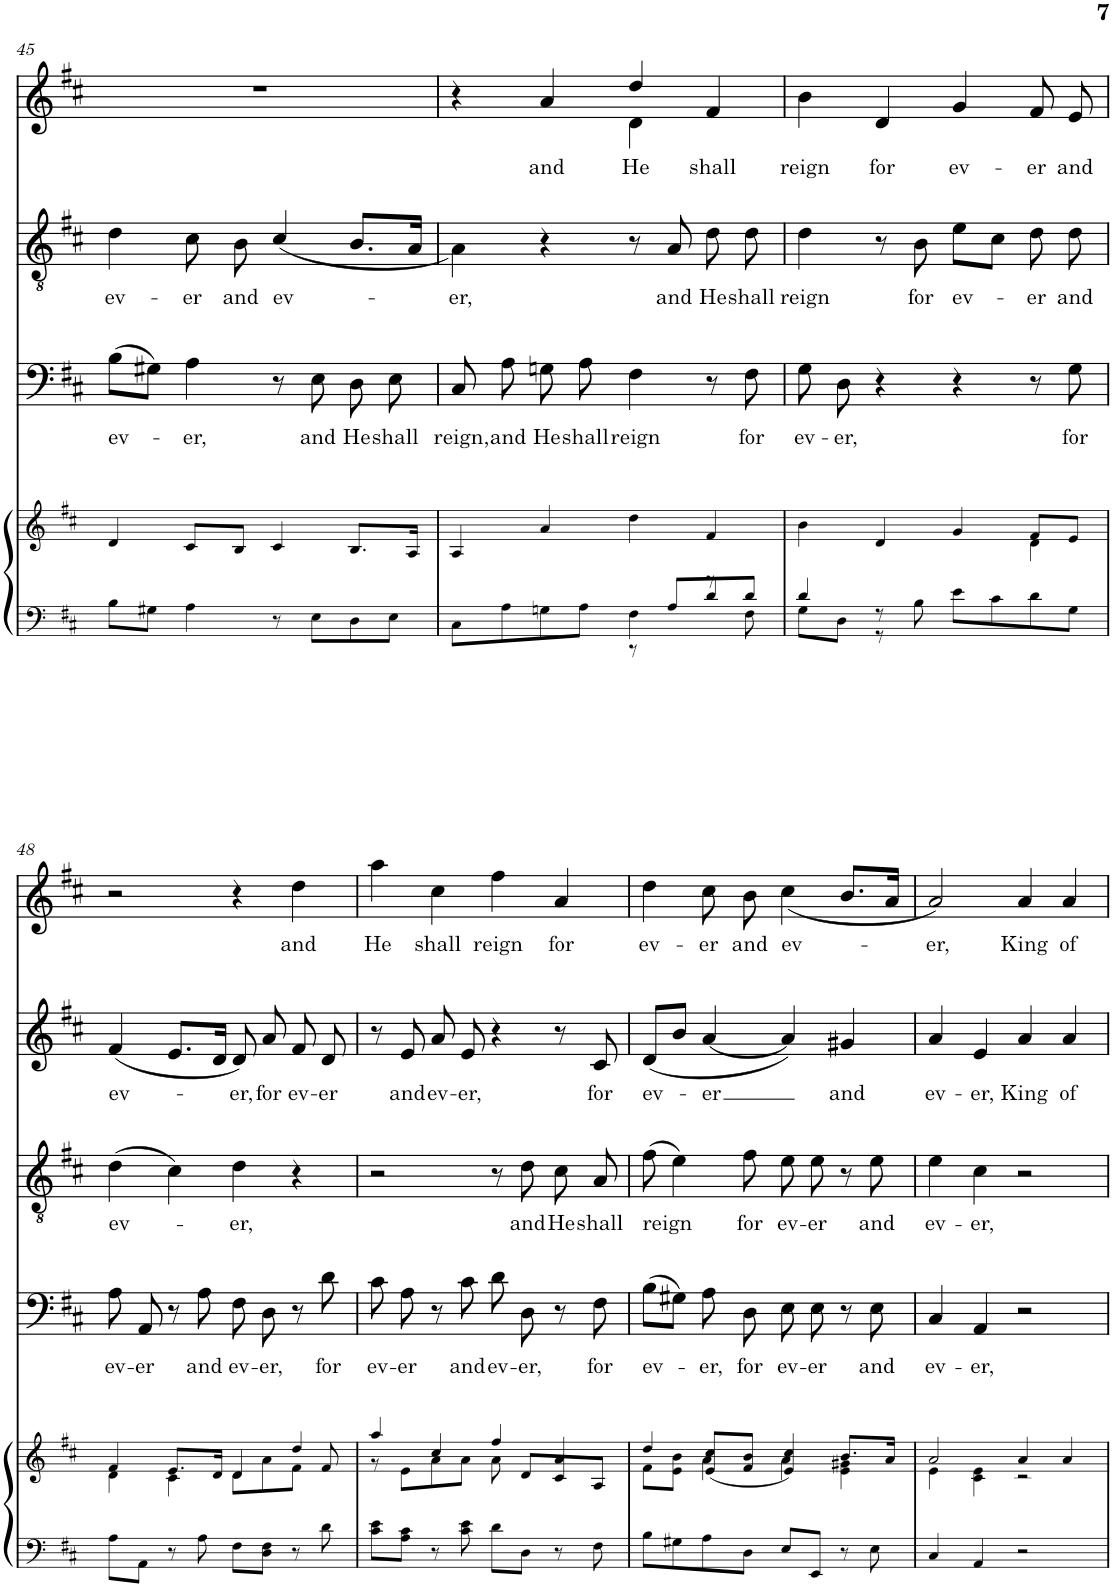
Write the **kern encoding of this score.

**kern	**kern	**kern	**text	**kern	**text	**kern	**text	**kern	**text
*part5	*part5	*part4	*part4	*part3	*part3	*part2	*part2	*part1	*part1
*staff6	*staff5	*staff4	*staff4	*staff3	*staff3	*staff2	*staff2	*staff1	*staff1
*I"Track 5	*	*I"Basso	*	*I"Tenore	*	*I"Alto	*	*I"Canto	*
!!LO:PB:g=z
*clefF4	*clefG2	*clefF4	*	*clefGv2	*	*clefG2	*	*clefG2	*
*k[f#c#]	*k[f#c#]	*k[f#c#]	*	*k[f#c#]	*	*k[f#c#]	*	*k[f#c#]	*
*D:	*D:	*D:	*	*D:	*	*D:	*	*D:	*
*M4/4	*M4/4	*M4/4	*	*M4/4	*	*M4/4	*	*M4/4	*
*met(c)	*met(c)	*met(c)	*	*met(c)	*	*met(c)	*	*met(c)	*
=45	=45	=45	=45	=45	=45	=45	=45	=45	=45
!	!	!	!LO:LY:b	!	!LO:LY:b	!	!	!	!
8B-\L	4d-/	(8B-\L	ev-	4d-\	ev-	1r	.	1r	.
8Gn\J	.	8Gn\J)	.	.	.	.	.	.	.
!	!	!	!LO:LY:b	!	!LO:LY:b	!	!	!	!
4A-\	8c/L	4A-\	er,	8c\	-er	.	.	.	.
!	!	!	!	!	!LO:LY:b	!	!	!	!
.	8B-/J	.	.	8B-\	and	.	.	.	.
!	!	!	!	!	!LO:LY:b	!	!	!	!
8r	4c/	8r	.	(<4c/	ev-	.	.	.	.
!	!	!	!LO:LY:b	!	!	!	!	!	!
8E-\L	.	8E-\	and	.	.	.	.	.	.
!	!	!	!LO:LY:b	!	!	!	!	!	!
8D-\	8.B-/L	8D-\	He	8.B-/L	.	.	.	.	.
!	!	!	!LO:LY:b	!	!	!	!	!	!
8E-\J	.	8E-\	shall	.	.	.	.	.	.
.	16A-/Jk	.	.	16A-/Jk	.	.	.	.	.
=46	=46	=46	=46	=46	=46	=46	=46	=46	=46
*^	*	*	*	*	*	*	*	*	*
!	!	!	!	!LO:LY:b	!	!LO:LY:b	!	!	!	!
*	*	*	*	*	*	*	*^	*	*	*
8C\L	2ryy	4A-/	8C/	reign,	4A-\)	-er,	4r	2ryy	.	1r	.
!	!	!	!	!LO:LY:b	!	!	!	!	!	!	!
8A-\	.	.	8A-\	and	.	.	.	.	.	.	.
!	!	!	!	!LO:LY:b	!	!	!	!	!LO:LY:b	!	!
8G-X\	.	4a-/	8G-X\	He	4r	.	4a-/	.	and	.	.
!	!	!	!	!LO:LY:b	!	!	!	!	!	!	!
8A-\J	.	.	8A-\	shall	.	.	.	.	.	.	.
!	!	!	!	!LO:LY:b	!	!	!	!	!LO:LY:b	!	!
4F\	8r	4dd-\	4F\	reign	8r	.	4dd-/	4d-\	He	.	.
!	!	!	!	!	!	!LO:LY:b	!	!	!	!	!
.	8A-/L	.	.	.	8A-/	and	.	.	.	.	.
!	!	!	!	!	!	!LO:LY:b	!	!	!LO:LY:b	!	!
8r	8d-/	4f/	8r	.	8d-\	He	4f/	4ryy	shall	.	.
!	!	!	!	!LO:LY:b	!	!LO:LY:b	!	!	!	!	!
8F\	8d-/J	.	8F\	for	8d-\	shall	.	.	.	.	.
*	*	*	*	*	*	*	*v	*v	*	*	*
=47	=47	=47	=47	=47	=47	=47	=47	=47	=47	=47
*	*	*^	*	*	*	*	*	*	*	*
!	!	!	!	!	!LO:LY:b	!	!LO:LY:b	!	!LO:LY:b	!	!
4d-/	8G-\L	4b-\	2.ryy	8G-\	ev-	4d-\	reign	4b-\	reign	1r	.
!	!	!	!	!	!LO:LY:b	!	!	!	!	!	!
.	8D-\J	.	.	8D-\	-er,	.	.	.	.	.	.
!	!	!	!	!	!	!	!	!	!LO:LY:b	!	!
8r	8r	4d-/	.	4r	.	8r	.	4d-/	for	.	.
!	!	!	!	!	!	!	!LO:LY:b	!	!	!	!
2ryy	8B-\	.	.	.	.	8B-\	for	.	.	.	.
!	!	!	!	!	!	!	!LO:LY:b	!	!LO:LY:b	!	!
.	8e-\L	4g-/	.	4r	.	8e-\L	ev-	4g-/	ev-	.	.
.	8c\	.	.	.	.	8c\J	.	.	.	.	.
!	!	!	!	!	!	!	!LO:LY:b	!	!LO:LY:b	!	!
.	8d-\	8f/L	4d-\	8r	.	8d-\	er	8f/	-er	.	.
!	!	!	!	!	!LO:LY:b	!	!LO:LY:b	!	!LO:LY:b	!	!
8ryy	8G-\J	8e-/J	.	8G-\	for	8d-\	and	8e-/	and	.	.
!!LO:LB:g=z
=48	=48	=48	=48	=48	=48	=48	=48	=48	=48	=48	=48
!	!	!	!	!	!LO:LY:b	!	!LO:LY:b	!	!LO:LY:b	!	!
*v	*v	*	*	*	*	*	*	*	*	*	*
8A-\L	4f/	4d-\	8A-\	ev-	(>4d-\	ev-	(4f/	ev-	2r	.
!	!	!	!	!LO:LY:b	!	!	!	!	!	!
8AA-\J	.	.	8AA-/	-er	.	.	.	.	.	.
8r	8.e-/L	4c\	8r	.	4c\)	.	8.e-/L	.	.	.
!	!	!	!	!LO:LY:b	!	!	!	!	!	!
8A-\	.	.	8A-\	and	.	.	.	.	.	.
.	16d-/Jk	.	.	.	.	.	16d-/Jk	.	.	.
!	!	!	!	!LO:LY:b	!	!LO:LY:b	!	!LO:LY:b	!	!
8F\L	4d-/	8d-\L	8F\	ev-	4d-\	er,	8d-/)	er,	4r	.
!	!	!	!	!LO:LY:b	!	!	!	!LO:LY:b	!	!
8D-\ 8F\J	.	8a-\	8D-\	-er,	.	.	8a-/	for	.	.
!	!	!	!	!	!	!	!	!LO:LY:b	!	!LO:LY:b
8r	4dd-/	8f\J	8r	.	4r	.	8f/	ev-	4dd-\	and
!	!	!	!	!LO:LY:b	!	!	!	!LO:LY:b	!	!
8d-\	.	8f/	8d-\	for	.	.	8d-/	-er	.	.
=49	=49	=49	=49	=49	=49	=49	=49	=49	=49	=49
!	!	!	!	!LO:LY:b	!	!	!	!	!	!LO:LY:b
8c\ 8e-\L	4aa-/	8r	8c\	ev-	2r	.	8r	.	4aa-\	He
!	!	!	!	!LO:LY:b	!	!	!	!LO:LY:b	!	!
8A-\ 8c\J	.	8e-\L	8A-\	-er	.	.	8e-/	and	.	.
!	!	!	!	!	!	!	!	!LO:LY:b	!	!LO:LY:b
8r	4cc/	8a-\	8r	.	.	.	8a-/	ev-	4cc\	shall
!	!	!	!	!LO:LY:b	!	!	!	!LO:LY:b	!	!
8c\ 8e-\	.	8a-\J	8c\	and	.	.	8e-/	-er,	.	.
!	!	!	!	!LO:LY:b	!	!	!	!	!	!LO:LY:b
8d-\L	4ff/	8a-\	8d-\	ev-	8r	.	4r	.	4ff\	reign
!	!	!	!	!LO:LY:b	!	!LO:LY:b	!	!	!	!
8D-\J	.	8d-/L	8D-\	-er,	8d-\	and	.	.	.	.
!	!	!	!	!	!	!LO:LY:b	!	!	!	!LO:LY:b
8r	4a-/	8c/	8r	.	8c\	He	8r	.	4a-/	for
!	!	!	!	!LO:LY:b	!	!LO:LY:b	!	!LO:LY:b	!	!
8F\	.	8A-/J	8F\	for	8A-/	shall	8c/	for	.	.
=50	=50	=50	=50	=50	=50	=50	=50	=50	=50	=50
!	!	!	!	!LO:LY:b	!	!LO:LY:b	!	!LO:LY:b	!	!LO:LY:b
8B-\L	4dd-/	8f\L	(8B-\L	ev-	(>8f\	reign	(8d-/L	ev-	4dd-\	ev-
8Gn\	.	8e-\ 8b-\J	8Gn\J)	.	4e-\)	.	8b-/J	.	.	.
!	!	!	!	!LO:LY:b	!	!	!	!LO:LY:b	!	!LO:LY:b
8A-\	(<8e-/ 8cc/L	4a-\	8A-\	er,	.	.	[4a-/	er	8cc\	-er
!	!	!	!	!LO:LY:b	!	!LO:LY:b	!	!	!	!LO:LY:b
8D-\J	8f/ 8b-/J	.	8D-\	for	8f\	for	.	.	8b-\	and
!	!	!	!	!LO:LY:b	!	!LO:LY:b	!	!	!	!LO:LY:b
8E-/L	4e-/ 4cc/)	4a-\	8E-\	ev-	8e-\	ev-	4a-/])	.	(<4cc\	ev-
!	!	!	!	!LO:LY:b	!	!LO:LY:b	!	!	!	!
8EE-/J	.	.	8E-\	-er	8e-\	-er	.	.	.	.
!	!	!	!	!	!	!	!	!LO:LY:b	!	!
8r	8.b-/L	4e-\ 4gn\	8r	.	8r	.	4gn/	and	8.b-/L	.
!	!	!	!	!LO:LY:b	!	!LO:LY:b	!	!	!	!
8E-\	.	.	8E-\	and	8e-\	and	.	.	.	.
.	16a-/Jk	.	.	.	.	.	.	.	16a-/Jk	.
=51	=51	=51	=51	=51	=51	=51	=51	=51	=51	=51
!	!	!	!	!LO:LY:b	!	!LO:LY:b	!	!LO:LY:b	!	!LO:LY:b
4C/	2a-/	4e-\	4C/	ev-	4e-\	ev-	4a-/	ev-	2a-/)	er,
!	!	!	!	!LO:LY:b	!	!LO:LY:b	!	!LO:LY:b	!	!
4AA-/	.	4c\ 4e-\	4AA-/	-er,	4c\	-er,	4e-/	-er,	.	.
!	!	!	!	!	!	!	!	!LO:LY:b	!	!LO:LY:b
2r	4a-/	2r	2r	.	2r	.	4a-/	King	4a-/	King
!	!	!	!	!	!	!	!	!LO:LY:b	!	!LO:LY:b
.	4a-/	.	.	.	.	.	4a-/	of	4a-/	of
*	*v	*v	*	*	*	*	*	*	*	*
=	=	=	=	=	=	=	=	=	=
*-	*-	*-	*-	*-	*-	*-	*-	*-	*-
